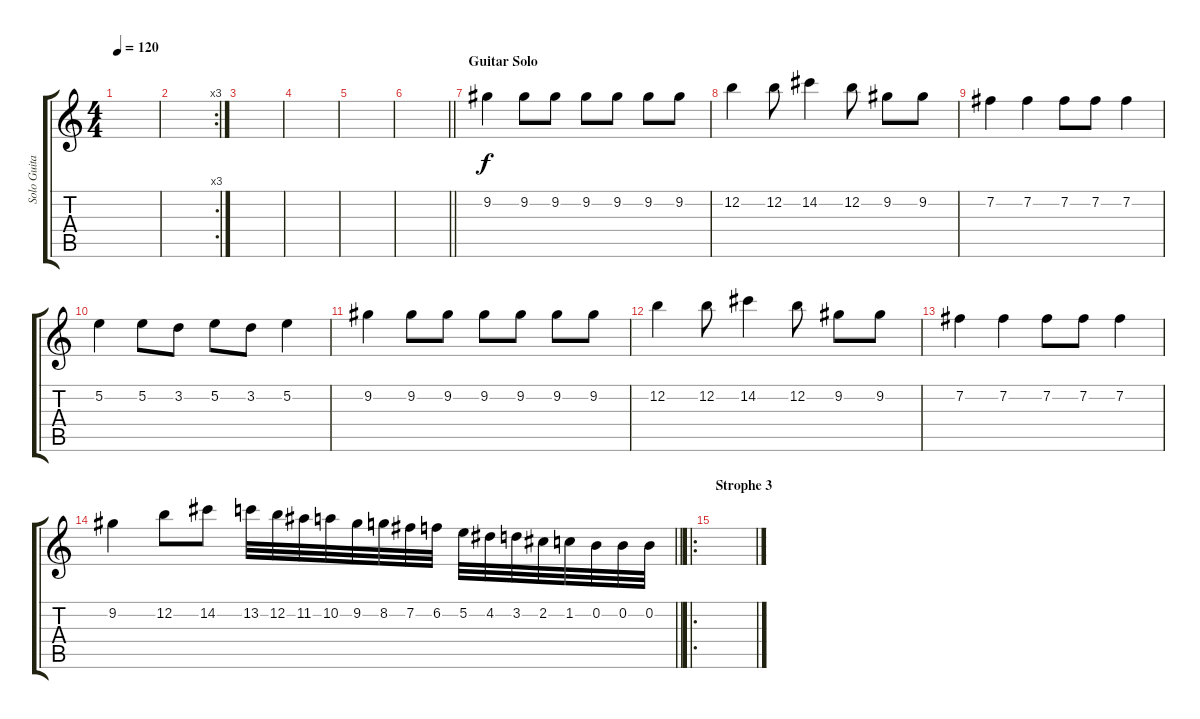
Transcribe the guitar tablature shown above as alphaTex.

\track ("Solo Guitar (Domi)" "Solo Guita") {instrument distortionguitar}
\staff {score tabs}
\tuning (E4 B3 G3 D3 A2 E2) {hide}
\ts (4 4)
\tempo 120
\clef g2
\ks c
|
\rc 3
|
|
|
|
\barLineRight lightlight
|
\section ("" "Guitar Solo")
9.2.4 9.2.8 9.2.8 9.2.8 9.2.8 9.2.8 9.2.8 |
12.2.4 12.2.8 14.2.4 12.2.8 9.2.8 9.2.8 |
7.2.4 7.2.4 7.2.8 7.2.8 7.2.4 |
5.2.4 5.2.8 3.2.8 5.2.8 3.2.8 5.2.4 |
9.2.4 9.2.8 9.2.8 9.2.8 9.2.8 9.2.8 9.2.8 |
12.2.4 12.2.8 14.2.4 12.2.8 9.2.8 9.2.8 |
7.2.4 7.2.4 7.2.8 7.2.8 7.2.4 |
\barLineRight lightlight
9.2.4 12.2.8 14.2.8 13.2.32 12.2.32 11.2.32 10.2.32 9.2.32 8.2.32 7.2.32 6.2.32 5.2.32 4.2.32 3.2.32 2.2.32 1.2.32 0.2.32 0.2.32 0.2.32 |
\ro
\section ("" "Strophe 3")
